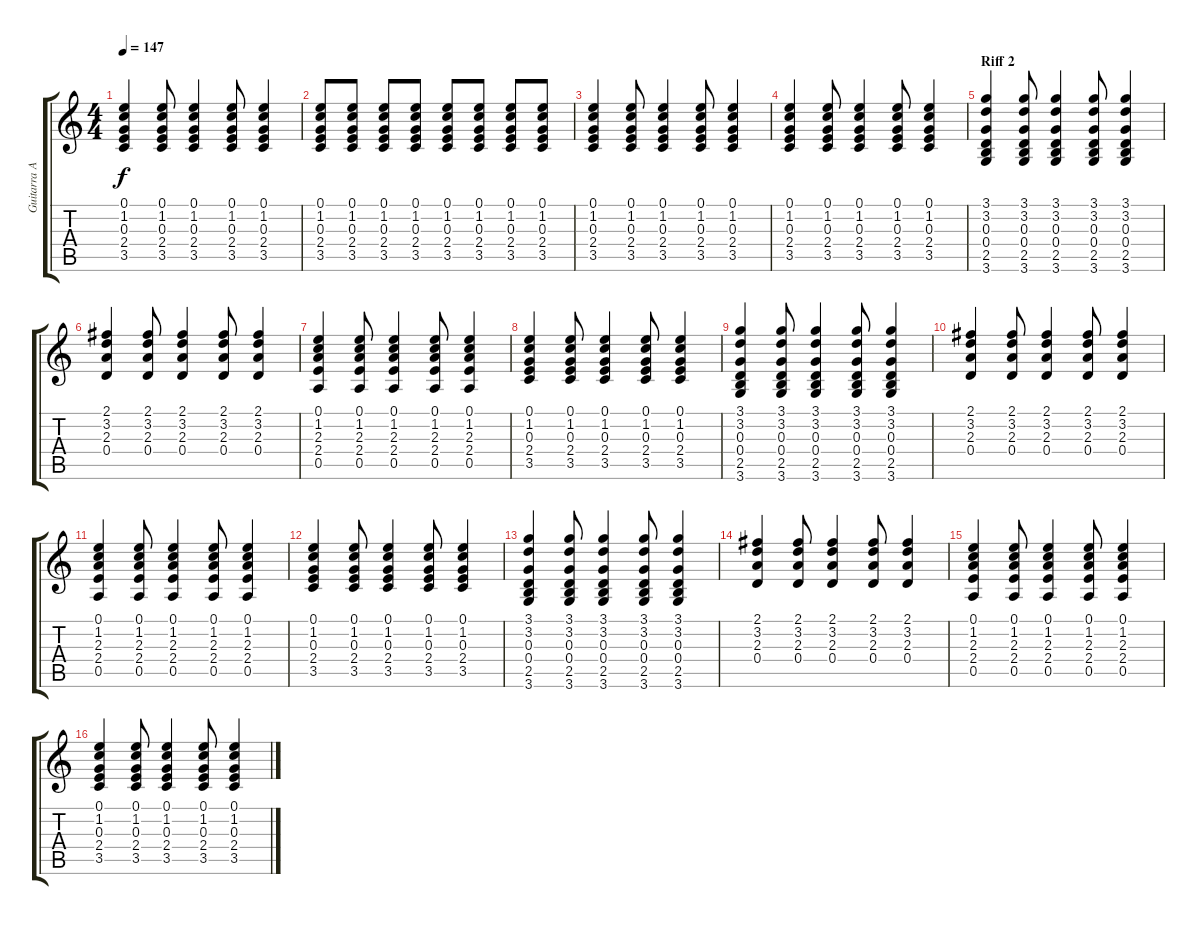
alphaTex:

\track ("Guitarra Acustica" "Guitarra A") {instrument acousticguitarsteel}
\staff {score tabs}
\tuning (E4 B3 G3 D3 A2 E2) {hide}
\ts (4 4)
\tempo 147
\clef g2
\ks c
(0.1 1.2 0.3 2.4 3.5).4{dy f} (0.1 1.2 0.3 2.4 3.5).8 (0.1 1.2 0.3 2.4 3.5).4 (0.1 1.2 0.3 2.4 3.5).8 (0.1 1.2 0.3 2.4 3.5).4 |
(0.1 1.2 0.3 2.4 3.5).8 (0.1 1.2 0.3 2.4 3.5).8 (0.1 1.2 0.3 2.4 3.5).8 (0.1 1.2 0.3 2.4 3.5).8 (0.1 1.2 0.3 2.4 3.5).8 (0.1 1.2 0.3 2.4 3.5).8 (0.1 1.2 0.3 2.4 3.5).8 (0.1 1.2 0.3 2.4 3.5).8 |
(0.1 1.2 0.3 2.4 3.5).4 (0.1 1.2 0.3 2.4 3.5).8 (0.1 1.2 0.3 2.4 3.5).4 (0.1 1.2 0.3 2.4 3.5).8 (0.1 1.2 0.3 2.4 3.5).4 |
(0.1 1.2 0.3 2.4 3.5).4 (0.1 1.2 0.3 2.4 3.5).8 (0.1 1.2 0.3 2.4 3.5).4 (0.1 1.2 0.3 2.4 3.5).8 (0.1 1.2 0.3 2.4 3.5).4 |
\section ("" "Riff 2")
(3.1 3.2 0.3 0.4 2.5 3.6).4 (3.1 3.2 0.3 0.4 2.5 3.6).8 (3.1 3.2 0.3 0.4 2.5 3.6).4 (3.1 3.2 0.3 0.4 2.5 3.6).8 (3.1 3.2 0.3 0.4 2.5 3.6).4 |
(2.1 3.2 2.3 0.4).4 (2.1 3.2 2.3 0.4).8 (2.1 3.2 2.3 0.4).4 (2.1 3.2 2.3 0.4).8 (2.1 3.2 2.3 0.4).4 |
(0.1 1.2 2.3 2.4 0.5).4 (0.1 1.2 2.3 2.4 0.5).8 (0.1 1.2 2.3 2.4 0.5).4 (0.1 1.2 2.3 2.4 0.5).8 (0.1 1.2 2.3 2.4 0.5).4 |
(0.1 1.2 0.3 2.4 3.5).4 (0.1 1.2 0.3 2.4 3.5).8 (0.1 1.2 0.3 2.4 3.5).4 (0.1 1.2 0.3 2.4 3.5).8 (0.1 1.2 0.3 2.4 3.5).4 |
(3.1 3.2 0.3 0.4 2.5 3.6).4 (3.1 3.2 0.3 0.4 2.5 3.6).8 (3.1 3.2 0.3 0.4 2.5 3.6).4 (3.1 3.2 0.3 0.4 2.5 3.6).8 (3.1 3.2 0.3 0.4 2.5 3.6).4 |
(2.1 3.2 2.3 0.4).4 (2.1 3.2 2.3 0.4).8 (2.1 3.2 2.3 0.4).4 (2.1 3.2 2.3 0.4).8 (2.1 3.2 2.3 0.4).4 |
(0.1 1.2 2.3 2.4 0.5).4 (0.1 1.2 2.3 2.4 0.5).8 (0.1 1.2 2.3 2.4 0.5).4 (0.1 1.2 2.3 2.4 0.5).8 (0.1 1.2 2.3 2.4 0.5).4 |
(0.1 1.2 0.3 2.4 3.5).4 (0.1 1.2 0.3 2.4 3.5).8 (0.1 1.2 0.3 2.4 3.5).4 (0.1 1.2 0.3 2.4 3.5).8 (0.1 1.2 0.3 2.4 3.5).4 |
(3.1 3.2 0.3 0.4 2.5 3.6).4 (3.1 3.2 0.3 0.4 2.5 3.6).8 (3.1 3.2 0.3 0.4 2.5 3.6).4 (3.1 3.2 0.3 0.4 2.5 3.6).8 (3.1 3.2 0.3 0.4 2.5 3.6).4 |
(2.1 3.2 2.3 0.4).4 (2.1 3.2 2.3 0.4).8 (2.1 3.2 2.3 0.4).4 (2.1 3.2 2.3 0.4).8 (2.1 3.2 2.3 0.4).4 |
(0.1 1.2 2.3 2.4 0.5).4 (0.1 1.2 2.3 2.4 0.5).8 (0.1 1.2 2.3 2.4 0.5).4 (0.1 1.2 2.3 2.4 0.5).8 (0.1 1.2 2.3 2.4 0.5).4 |
(0.1 1.2 0.3 2.4 3.5).4 (0.1 1.2 0.3 2.4 3.5).8 (0.1 1.2 0.3 2.4 3.5).4 (0.1 1.2 0.3 2.4 3.5).8 (0.1 1.2 0.3 2.4 3.5).4
